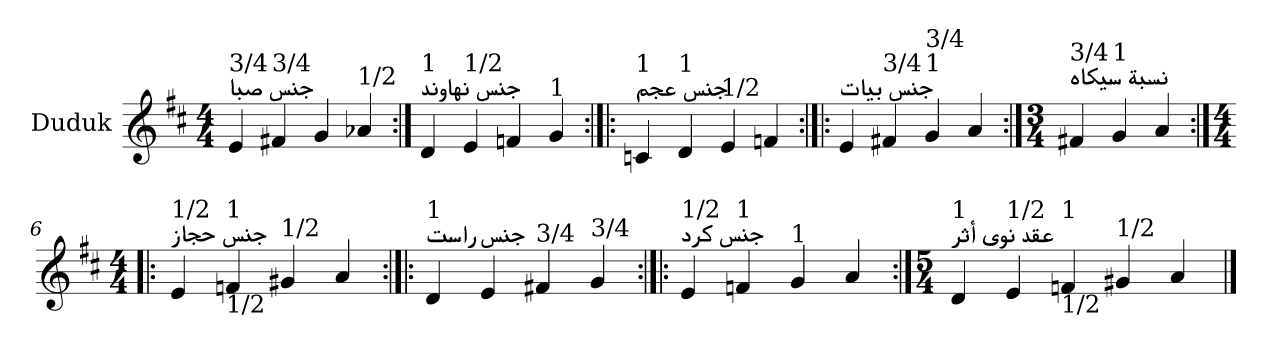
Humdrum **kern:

**kern
*part1
*staff1
*I"Duduk
*I'Du.
*clefG2
*ITrd1c2
*k[]
*M4/4
=1
!LO:TX:a:t=جنس صبا
!LO:TX:a:t=3/4
4d/
!LO:TX:a:t=3/4
4en/
4f/
!LO:TX:a:t=1/2
4g-X/
=2:|!
!LO:TX:a:t=جنس نهاوند
!LO:TX:a:t=1
4c/
!LO:TX:a:t=1/2
4d/
4e-X/
!LO:TX:a:t=1
4f/
=3:|!|:
!LO:TX:a:t=جنس عجم
!LO:TX:a:t=1
4B-X/
!LO:TX:a:t=1
4c/
!LO:TX:a:t=1/2
4d/
4e-X/
=4:|!|:
!LO:TX:a:t=جنس بيات
4d/
!LO:TX:a:t=3/4
4en/
!LO:TX:a:t=1
!LO:TX:a:t=3/4
4f/
4g/
!!LO:LB:g=z
=5:|!
*M3/4
!LO:TX:a:t=نسبة سيكاه
!LO:TX:a:t=3/4
4en/
!LO:TX:a:t=1
4f/
4g/
=6:|!|:
*M4/4
!LO:TX:a:t=جنس حجاز
!LO:TX:a:t=1/2
4d/
!LO:TX:a:t=1
!LO:TX:b:t=1/2
4e-X/
!LO:TX:a:t=1/2
4f#X/
4g/
=7:|!|:
!LO:TX:a:t=جنس راست
!LO:TX:a:t=1
4c/
4d/
!LO:TX:a:t=3/4
4en/
!LO:TX:a:t=3/4
4f/
=8:|!|:
!LO:TX:a:t=جنس كرد
!LO:TX:a:t=1/2
4d/
!LO:TX:a:t=1
4e-X/
!LO:TX:a:t=1
4f/
4g/
!!LO:LB:g=z
=9:|!
*M5/4
!LO:TX:a:t=عقد نوى أثر
!LO:TX:a:t=1
4c/
!LO:TX:a:t=1/2
4d/
!LO:TX:a:t=1
!LO:TX:b:t=1/2
4e-X/
!LO:TX:a:t=1/2
4f#X/
4g/
==
*-
